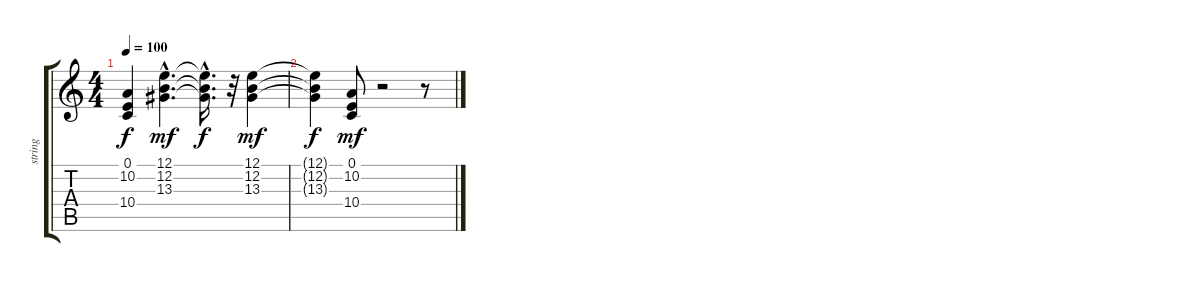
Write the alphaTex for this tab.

\track ("string" "string") {instrument stringensemble2}
\staff {score tabs}
\tuning (E4 B3 G3 D3 A2 E2) {hide}
\ts (4 4)
\tempo 100
\clef g2
\ks c
(0.1{t} 10.2{t} 10.4{t}).4{dy f} (12.1{hac} 12.2{hac} 13.3{hac}).4{d dy mf} (12.1{hac t} 12.2{hac t} 13.3{hac t}).16{d dy f} r.32 (12.1 12.2 13.3).4{dy mf} |
(12.1{t} 12.2{t} 13.3{t}).4{dy f} (0.1 10.2 10.4).8{dy mf} r.2 r.8
